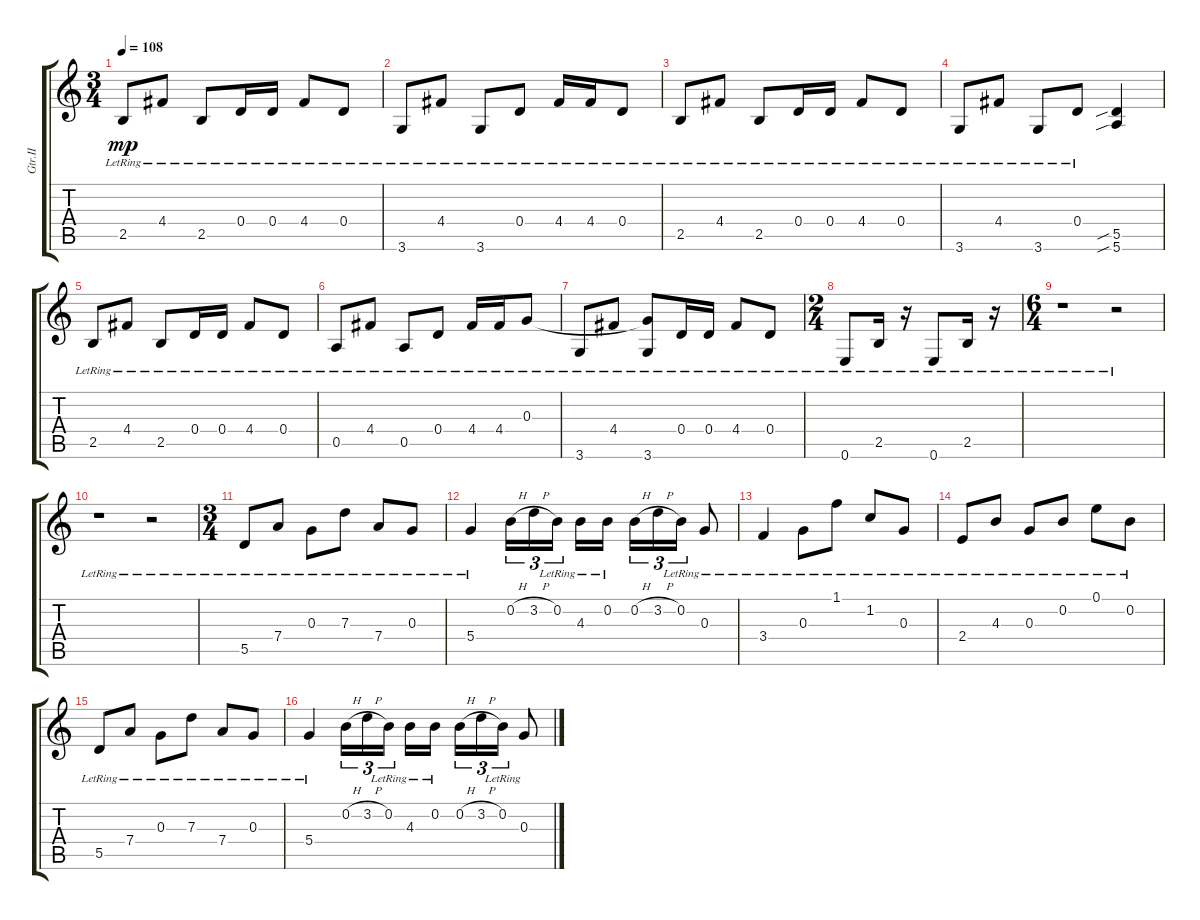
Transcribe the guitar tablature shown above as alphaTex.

\track ("Gtr.II" "Gtr.II") {instrument electricguitarclean}
\staff {score tabs}
\tuning (E4 B3 G3 D3 A2 E2) {hide}
\ts (3 4)
\tempo 108
\clef g2
\ks c
2.5{lr}.8{dy mp} 4.4{lr}.8 2.5{lr}.8 0.4{lr}.16 0.4{lr}.16 4.4{lr}.8 0.4{lr}.8 |
3.6{lr}.8 4.4{lr}.8 3.6{lr}.8 0.4{lr}.8 4.4{lr}.16 4.4{lr}.16 0.4{lr}.8 |
2.5{lr}.8 4.4{lr}.8 2.5{lr}.8 0.4{lr}.16 0.4{lr}.16 4.4{lr}.8 0.4{lr}.8 |
3.6{lr}.8 4.4{lr}.8 3.6{lr}.8 0.4{lr}.8 (5.5{sib} 5.6{sib}).4 |
2.5{lr}.8 4.4{lr}.8 2.5{lr}.8 0.4{lr}.16 0.4{lr}.16 4.4{lr}.8 0.4{lr}.8 |
0.5{lr}.8 4.4{lr}.8 0.5{lr}.8 0.4{lr}.8 4.4{lr}.16 4.4{lr}.16 0.3{lr}.8 |
3.6{lr}.8 4.4{lr}.8 (0.3{t} 3.6{lr}).8 0.4{lr}.16 0.4{lr}.16 4.4{lr}.8 0.4{lr}.8 |
\ts (2 4)
0.6{lr}.8 2.5{lr}.16 r.16 0.6{lr}.8 2.5{lr}.16 r.16 |
\ts (6 4)
r.1 r.2 |
r.1 r.2 |
\ts (3 4)
5.5{lr}.8 7.4{lr}.8 0.3{lr}.8 7.3{lr}.8 7.4{lr}.8 0.3{lr}.8 |
5.4{lr}.4 0.2{h}.16{tu (3 2)} 3.2{h}.16{tu (3 2)} 0.2{lr}.16{tu (3 2) beam splitsecondary} 4.3{lr}.16 0.2{lr}.16 0.2{h}.16{tu (3 2)} 3.2{h}.16{tu (3 2)} 0.2{lr}.16{tu (3 2)} 0.3{lr}.8 |
3.4{lr}.4 0.3{lr}.8 1.1{lr}.8 1.2{lr}.8 0.3{lr}.8 |
2.4{lr}.8 4.3{lr}.8 0.3{lr}.8 0.2{lr}.8 0.1{lr}.8 0.2{lr}.8 |
5.5{lr}.8 7.4{lr}.8 0.3{lr}.8 7.3{lr}.8 7.4{lr}.8 0.3{lr}.8 |
5.4{lr}.4 0.2{h}.16{tu (3 2)} 3.2{h}.16{tu (3 2)} 0.2{lr}.16{tu (3 2) beam splitsecondary} 4.3{lr}.16 0.2{lr}.16 0.2{h}.16{tu (3 2)} 3.2{h}.16{tu (3 2)} 0.2{lr}.16{tu (3 2)} 0.3{lr}.8
